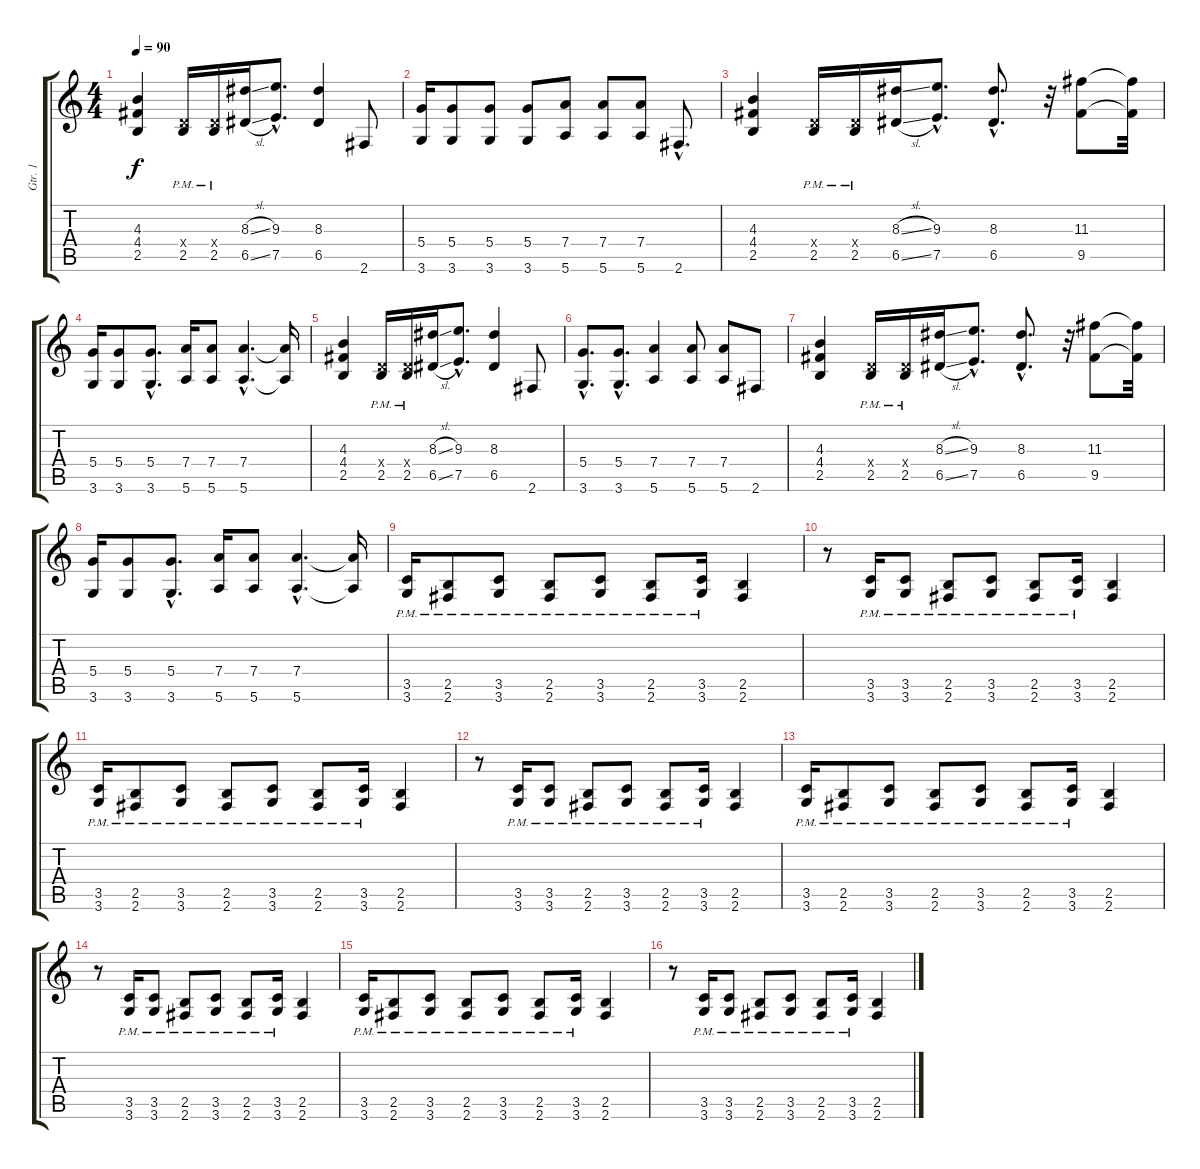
\track ("Gtr. 1" "Gtr. 1") {instrument distortionguitar}
\staff {score tabs}
\tuning (E4 B3 G3 D3 A2 E2) {hide}
\ts (4 4)
\tempo 90
\clef g2
\ks c
(4.3 4.4 2.5).4{dy f} (0.4{x} 2.5{pm}).16 (0.4{x} 2.5{pm}).16 (8.3{sl} 6.5{sl}).16 (9.3{hac} 7.5{hac}).8{d} (8.3 6.5).4 2.6.8 |
(5.4 3.6).16 (5.4 3.6).8 (5.4 3.6).8 (5.4 3.6).8 (7.4 5.6).8 (7.4 5.6).8 (7.4 5.6).8 2.6{hac}.8{d} |
(4.3 4.4 2.5).4 (0.4{x} 2.5{pm}).16 (0.4{x} 2.5{pm}).16 (8.3{sl} 6.5{sl}).16 (9.3{hac} 7.5{hac}).8{d} (8.3{hac} 6.5{hac}).8{d} r.32 (11.3 9.5).8 (11.3{t} 9.5{t}).32 |
(5.4 3.6).16 (5.4 3.6).8 (5.4{hac} 3.6{hac}).8{d} (7.4 5.6).16 (7.4 5.6).8 (7.4{hac} 5.6{hac}).4{d} (7.4{t} 5.6{t}).16 |
(4.3 4.4 2.5).4 (0.4{x} 2.5{pm}).16 (0.4{x} 2.5{pm}).16 (8.3{sl} 6.5{sl}).16 (9.3{hac} 7.5{hac}).8{d} (8.3 6.5).4 2.6.8 |
(5.4{hac} 3.6{hac}).8{d} (5.4{hac} 3.6{hac}).8{d} (7.4 5.6).4 (7.4 5.6).8 (7.4 5.6).8 2.6.8 |
(4.3 4.4 2.5).4 (0.4{x} 2.5{pm}).16 (0.4{x} 2.5{pm}).16 (8.3{sl} 6.5{sl}).16 (9.3{hac} 7.5{hac}).8{d} (8.3{hac} 6.5{hac}).8{d} r.32 (11.3 9.5).8 (11.3{t} 9.5{t}).32 |
(5.4 3.6).16 (5.4 3.6).8 (5.4{hac} 3.6{hac}).8{d} (7.4 5.6).16 (7.4 5.6).8 (7.4{hac} 5.6{hac}).4{d} (7.4{t} 5.6{t}).16 |
(3.5{pm} 3.6{pm}).16 (2.5{pm} 2.6{pm}).8 (3.5{pm} 3.6{pm}).8 (2.5{pm} 2.6{pm}).8 (3.5{pm} 3.6{pm}).8 (2.5{pm} 2.6{pm}).8 (3.5{pm} 3.6{pm}).16 (2.5 2.6).4 |
r.8 (3.5{pm} 3.6{pm}).16 (3.5{pm} 3.6{pm}).8 (2.5{pm} 2.6{pm}).8 (3.5{pm} 3.6{pm}).8 (2.5{pm} 2.6{pm}).8 (3.5{pm} 3.6{pm}).16 (2.5 2.6).4 |
(3.5{pm} 3.6{pm}).16 (2.5{pm} 2.6{pm}).8 (3.5{pm} 3.6{pm}).8 (2.5{pm} 2.6{pm}).8 (3.5{pm} 3.6{pm}).8 (2.5{pm} 2.6{pm}).8 (3.5{pm} 3.6{pm}).16 (2.5 2.6).4 |
r.8 (3.5{pm} 3.6{pm}).16 (3.5{pm} 3.6{pm}).8 (2.5{pm} 2.6{pm}).8 (3.5{pm} 3.6{pm}).8 (2.5{pm} 2.6{pm}).8 (3.5{pm} 3.6{pm}).16 (2.5 2.6).4 |
(3.5{pm} 3.6{pm}).16 (2.5{pm} 2.6{pm}).8 (3.5{pm} 3.6{pm}).8 (2.5{pm} 2.6{pm}).8 (3.5{pm} 3.6{pm}).8 (2.5{pm} 2.6{pm}).8 (3.5{pm} 3.6{pm}).16 (2.5 2.6).4 |
r.8 (3.5{pm} 3.6{pm}).16 (3.5{pm} 3.6{pm}).8 (2.5{pm} 2.6{pm}).8 (3.5{pm} 3.6{pm}).8 (2.5{pm} 2.6{pm}).8 (3.5{pm} 3.6{pm}).16 (2.5 2.6).4 |
(3.5{pm} 3.6{pm}).16 (2.5{pm} 2.6{pm}).8 (3.5{pm} 3.6{pm}).8 (2.5{pm} 2.6{pm}).8 (3.5{pm} 3.6{pm}).8 (2.5{pm} 2.6{pm}).8 (3.5{pm} 3.6{pm}).16 (2.5 2.6).4 |
r.8 (3.5{pm} 3.6{pm}).16 (3.5{pm} 3.6{pm}).8 (2.5{pm} 2.6{pm}).8 (3.5{pm} 3.6{pm}).8 (2.5{pm} 2.6{pm}).8 (3.5{pm} 3.6{pm}).16 (2.5 2.6).4
